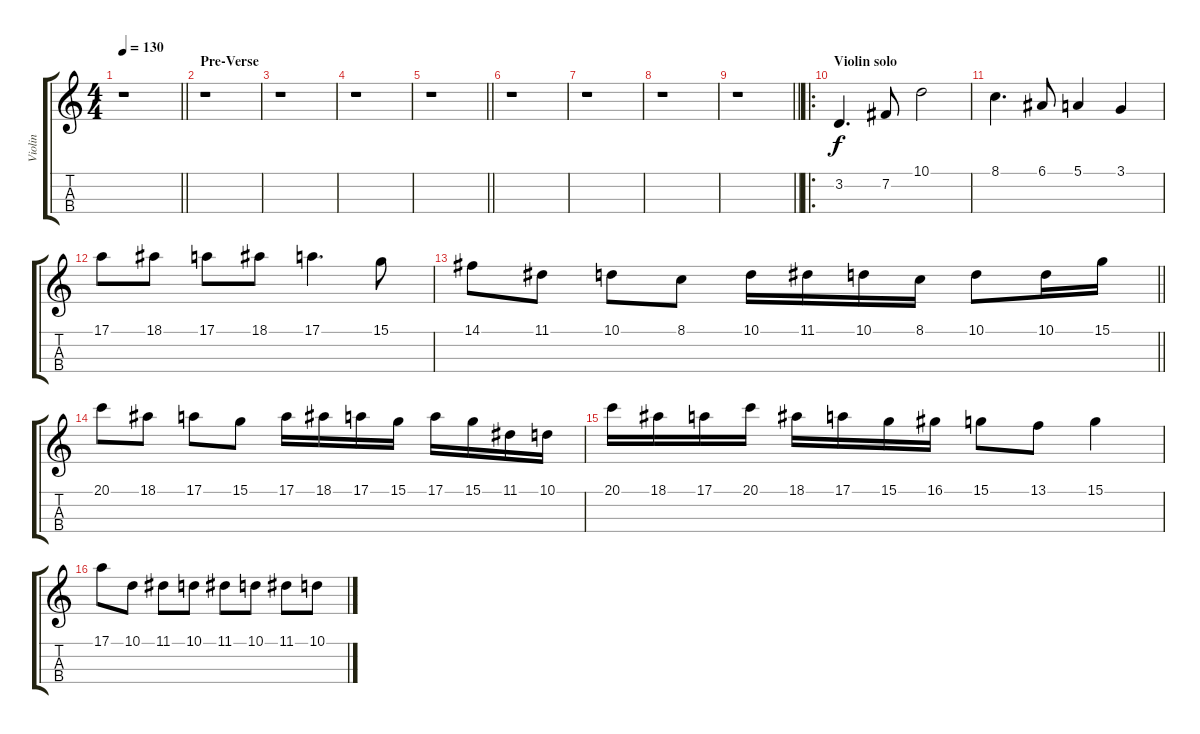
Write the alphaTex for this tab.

\track ("Violin" "Violin") {instrument violin}
\staff {score tabs}
\tuning (E4 B3 G3 D3) {hide}
\ts (4 4)
\tempo 130
\clef g2
\barLineRight lightlight
\ks c
r.1{dy f} |
\section ("" "Pre-Verse")
r.1 |
r.1 |
r.1 |
\barLineRight lightlight
r.1 |
r.1 |
r.1 |
r.1 |
\barLineRight lightlight
r.1 |
\ro
\section ("" "Violin solo")
3.2.4{d} 7.2.8 10.1.2 |
8.1.4{d} 6.1.8 5.1.4 3.1.4 |
17.1.8 18.1.8 17.1.8 18.1.8 17.1.4{d} 15.1.8 |
\barLineRight lightlight
14.1.8 11.1.8 10.1.8 8.1.8 10.1.16 11.1.16 10.1.16 8.1.16 10.1.8 10.1.16 15.1.16 |
20.1.8 18.1.8 17.1.8 15.1.8 17.1.16 18.1.16 17.1.16 15.1.16 17.1.16 15.1.16 11.1.16 10.1.16 |
20.1.16 18.1.16 17.1.16 20.1.16 18.1.16 17.1.16 15.1.16 16.1.16 15.1.8 13.1.8 15.1.4 |
17.1.8 10.1.8 11.1.8 10.1.8 11.1.8 10.1.8 11.1.8 10.1.8
